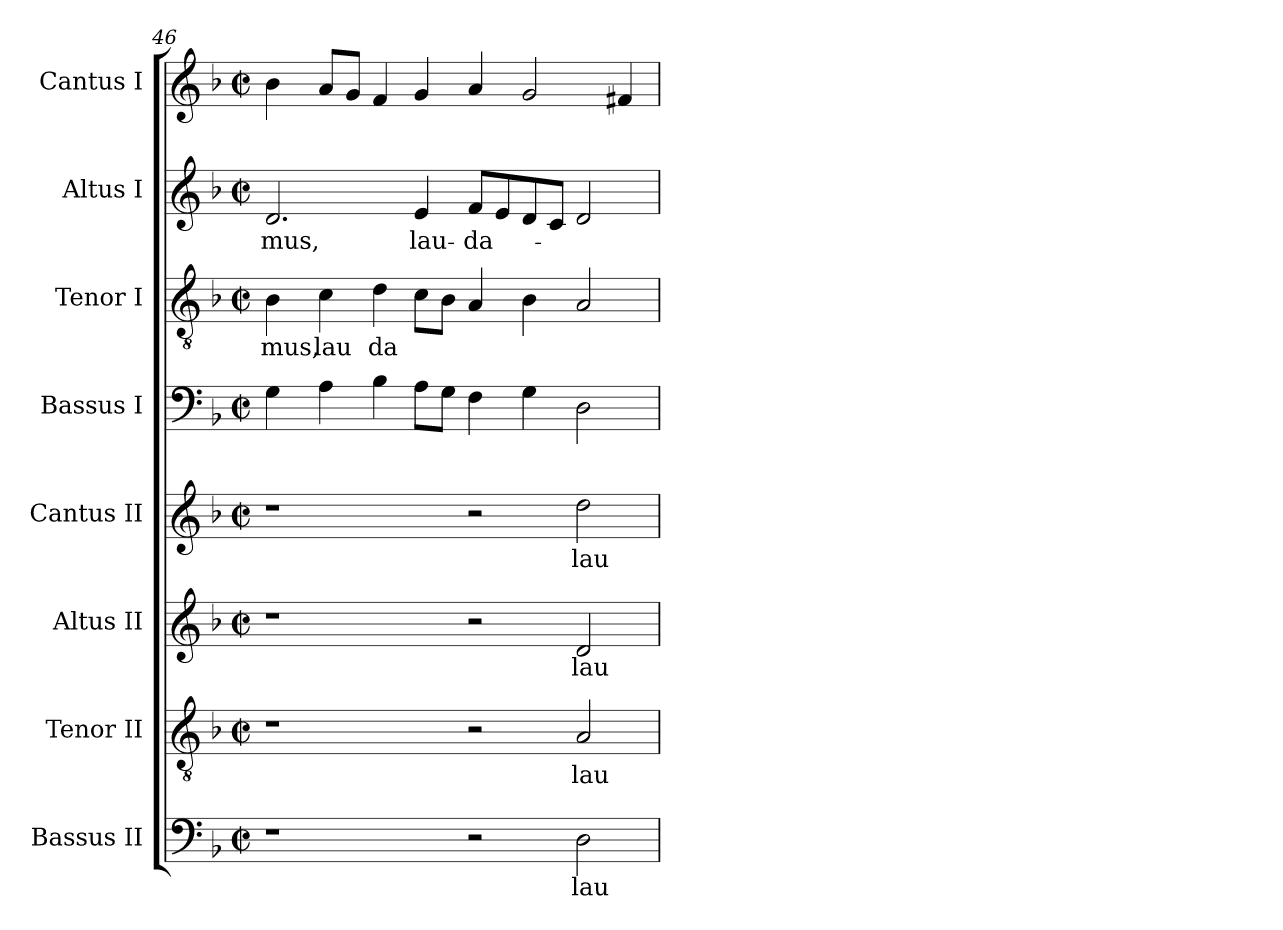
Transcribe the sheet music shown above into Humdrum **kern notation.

**kern	**text	**kern	**text	**kern	**text	**kern	**text	**kern	**kern	**text	**kern	**text	**kern
*part8	*part8	*part7	*part7	*part6	*part6	*part5	*part5	*part4	*part3	*part3	*part2	*part2	*part1
*staff8	*staff8	*staff7	*staff7	*staff6	*staff6	*staff5	*staff5	*staff4	*staff3	*staff3	*staff2	*staff2	*staff1
*I"Bassus II	*	*I"Tenor II	*	*I"Altus II	*	*I"Cantus II	*	*I"Bassus I	*I"Tenor I	*	*I"Altus I	*	*I"Cantus I
*clefF4	*	*clefGv2	*	*clefG2	*	*clefG2	*	*clefF4	*clefGv2	*	*clefG2	*	*clefG2
*k[b-]	*	*k[b-]	*	*k[b-]	*	*k[b-]	*	*k[b-]	*k[b-]	*	*k[b-]	*	*k[b-]
*F:	*	*F:	*	*F:	*	*F:	*	*F:	*F:	*	*F:	*	*F:
*M2/2	*	*M2/2	*	*M2/2	*	*M2/2	*	*M2/2	*M2/2	*	*M2/2	*	*M2/2
*met(c|)	*	*met(c|)	*	*met(c|)	*	*met(c|)	*	*met(c|)	*met(c|)	*	*met(c|)	*	*met(c|)
=46	=46	=46	=46	=46	=46	=46	=46	=46	=46	=46	=46	=46	=46
!	!	!	!	!	!	!	!	!	!	!LO:LY:b:cj	!	!LO:LY:b:cj	!
1r	.	1r	.	1r	.	1r	.	4G\	4B-\	mus,	2.d/	-mus,	4b-\
!	!	!	!	!	!	!	!	!	!	!LO:LY:b:cj	!	!	!
.	.	.	.	.	.	.	.	4A\	4c\	lau	.	.	8a/L
.	.	.	.	.	.	.	.	.	.	.	.	.	8g/J
!	!	!	!	!	!	!	!	!	!	!LO:LY:b	!	!	!
.	.	.	.	.	.	.	.	4B-\	4d\	da	.	.	4f/
!	!	!	!	!	!	!	!	!	!	!	!	!LO:LY:b:cj	!
.	.	.	.	.	.	.	.	8A\L	8c\L	.	4e/	lau-	4g/
.	.	.	.	.	.	.	.	8G\J	8B-\J	.	.	.	.
!	!	!	!	!	!	!	!	!	!	!	!	!LO:LY:b	!
2r	.	2r	.	2r	.	2r	.	4F\	4A/	.	8f/L	-da-	4a/
.	.	.	.	.	.	.	.	.	.	.	8e/	.	.
.	.	.	.	.	.	.	.	4G\	4B-\	.	8d/	.	2g/
.	.	.	.	.	.	.	.	.	.	.	8c/J	.	.
!	!LO:LY:b:cj	!	!LO:LY:b:cj	!	!LO:LY:b:cj	!	!LO:LY:b:cj	!	!	!	!	!	!
2D\	lau	2A/	lau	2d/	lau	2dd\	lau	2D\	2A/	.	2d/	.	.
.	.	.	.	.	.	.	.	.	.	.	.	.	4f#X/
=	=	=	=	=	=	=	=	=	=	=	=	=	=
*-	*-	*-	*-	*-	*-	*-	*-	*-	*-	*-	*-	*-	*-
